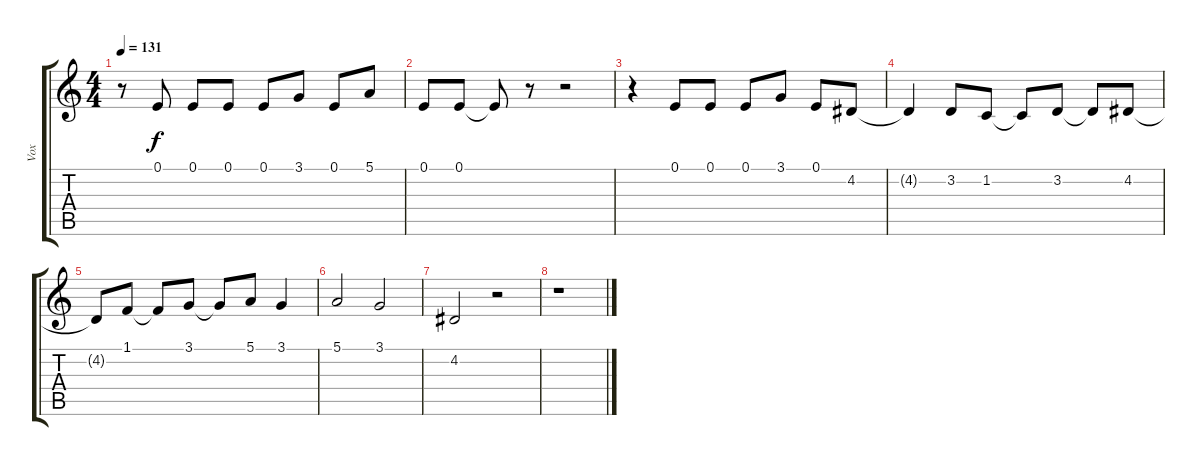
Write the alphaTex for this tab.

\track ("Vox" "Vox") {instrument bassoon}
\staff {score tabs}
\tuning (E4 B3 G3 D3 A2 E2) {hide}
\ts (4 4)
\tempo 131
\clef g2
\ks c
r.8{dy f} 0.1.8 0.1.8 0.1.8 0.1.8 3.1.8 0.1.8 5.1.8 |
0.1.8 0.1.8 0.1{t}.8 r.8 r.2 |
r.4 0.1.8 0.1.8 0.1.8 3.1.8 0.1.8 4.2.8 |
4.2{t}.4 3.2.8 1.2.8 1.2{t}.8 3.2.8 3.2{t}.8 4.2.8 |
4.2{t}.8 1.1.8 1.1{t}.8 3.1.8 3.1{t}.8 5.1.8 3.1.4 |
5.1.2 3.1.2 |
4.2.2 r.2 |
r.1
